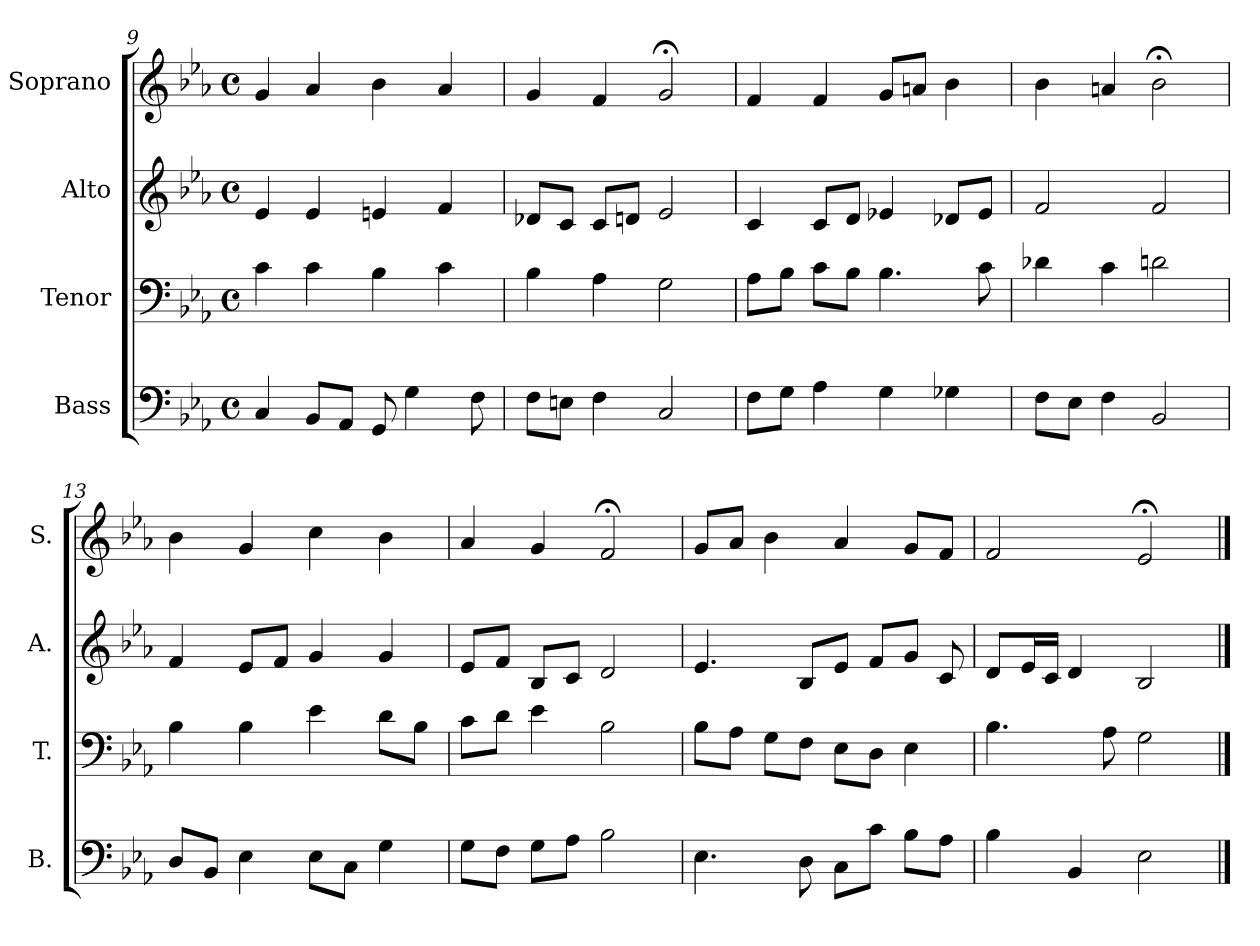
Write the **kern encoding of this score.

**kern	**kern	**kern	**kern
*part4	*part3	*part2	*part1
*staff4	*staff3	*staff2	*staff1
*I"Bass	*I"Tenor	*I"Alto	*I"Soprano
*I'B.	*I'T.	*I'A.	*I'S.
!!LO:LB:g=z
*clefF4	*clefF4	*clefG2	*clefG2
*k[b-e-a-]	*k[b-e-a-]	*k[b-e-a-]	*k[b-e-a-]
*E-:	*E-:	*E-:	*E-:
*M4/4	*M4/4	*M4/4	*M4/4
*met(c)	*met(c)	*met(c)	*met(c)
=9	=9	=9	=9
4C/	4c\	4e-/	4g/
8BB-/L	4c\	4e-/	4a-/
8AA-/J	.	.	.
8GG/	4B-\	4en/	4b-\
4G\	.	.	.
.	4c\	4f/	4a-/
8F\	.	.	.
=10	=10	=10	=10
8F\L	4B-\	8d-X/L	4g/
8En\J	.	8c/J	.
4F\	4A-\	8c/L	4f/
.	.	8dn/J	.
2C/	2G\	2e-/	2g;</
=11	=11	=11	=11
8F\L	8A-\L	4c/	4f/
8G\J	8B-\J	.	.
4A-\	8c\L	8c/L	4f/
.	8B-\J	8d/J	.
4G\	4.B-\	4e-X/	8g/L
.	.	.	8an/J
4G-X\	.	8d-X/L	4b-\
.	8c\	8e-/J	.
=12	=12	=12	=12
8F\L	4d-X\	2f/	4b-\
8E-\J	.	.	.
4F\	4c\	.	4an/
2BB-/	2dn\	2f/	2b-;<\
!!LO:PB:g=z
=13	=13	=13	=13
8D/L	4B-\	4f/	4b-\
8BB-/J	.	.	.
4E-\	4B-\	8e-/L	4g/
.	.	8f/J	.
8E-\L	4e-\	4g/	4cc\
8C\J	.	.	.
4G\	8d\L	4g/	4b-\
.	8B-\J	.	.
=14	=14	=14	=14
8G\L	8c\L	8e-/L	4a-/
8F\J	8d\J	8f/J	.
8G\L	4e-\	8B-/L	4g/
8A-\J	.	8c/J	.
2B-\	2B-\	2d/	2f;</
=15	=15	=15	=15
4.E-\	8B-\L	4.e-/	8g/L
.	8A-\J	.	8a-/J
.	8G\L	.	4b-\
8D\	8F\J	8B-/L	.
8C\L	8E-\L	8e-/J	4a-/
8c\J	8D\J	8f/L	.
8B-\L	4E-\	8g/J	8g/L
8A-\J	.	8c/	8f/J
=16	=16	=16	=16
4B-\	4.B-\	8d/L	2f/
.	.	16e-/L	.
.	.	16c/JJ	.
4BB-/	.	4d/	.
.	8A-\	.	.
2E-\	2G\	2B-/	2e-;</
==	==	==	==
*-	*-	*-	*-
